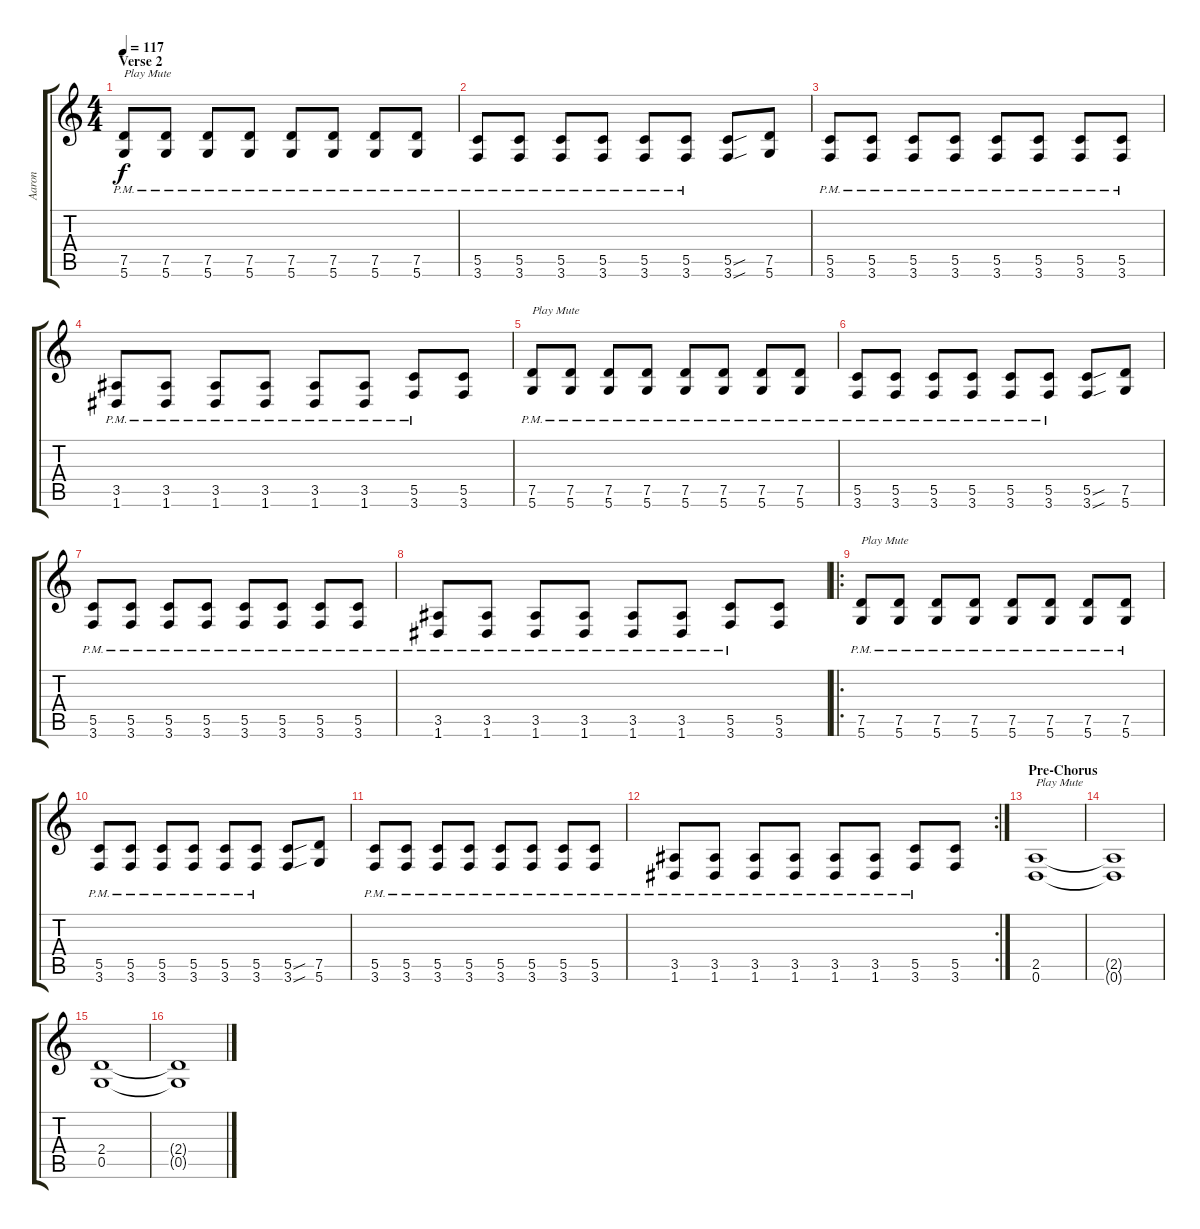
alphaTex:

\track ("Aaron" "Aaron") {instrument distortionguitar}
\staff {score tabs}
\tuning (D4 A3 F3 C3 G2 D2) {hide}
\ts (4 4)
\section ("" "Verse 2")
\tempo 117
\clef g2
\ks c
(7.5{pm} 5.6{pm}).8{txt "Play Mute" dy f} (7.5{pm} 5.6{pm}).8 (7.5{pm} 5.6{pm}).8 (7.5{pm} 5.6{pm}).8 (7.5{pm} 5.6{pm}).8 (7.5{pm} 5.6{pm}).8 (7.5{pm} 5.6{pm}).8 (7.5{pm} 5.6{pm}).8 |
(5.5{pm} 3.6{pm}).8 (5.5{pm} 3.6{pm}).8 (5.5{pm} 3.6{pm}).8 (5.5{pm} 3.6{pm}).8 (5.5{pm} 3.6{pm}).8 (5.5{pm} 3.6{pm}).8 (5.5{sou} 3.6{sou}).8 (7.5 5.6).8 |
(5.5{pm} 3.6{pm}).8 (5.5{pm} 3.6{pm}).8 (5.5{pm} 3.6{pm}).8 (5.5{pm} 3.6{pm}).8 (5.5{pm} 3.6{pm}).8 (5.5{pm} 3.6{pm}).8 (5.5{pm} 3.6{pm}).8 (5.5{pm} 3.6{pm}).8 |
(3.5{pm} 1.6{pm}).8 (3.5{pm} 1.6{pm}).8 (3.5{pm} 1.6{pm}).8 (3.5{pm} 1.6{pm}).8 (3.5{pm} 1.6{pm}).8 (3.5{pm} 1.6{pm}).8 (5.5{pm} 3.6{pm}).8 (5.5 3.6).8 |
(7.5{pm} 5.6{pm}).8{txt "Play Mute"} (7.5{pm} 5.6{pm}).8 (7.5{pm} 5.6{pm}).8 (7.5{pm} 5.6{pm}).8 (7.5{pm} 5.6{pm}).8 (7.5{pm} 5.6{pm}).8 (7.5{pm} 5.6{pm}).8 (7.5{pm} 5.6{pm}).8 |
(5.5{pm} 3.6{pm}).8 (5.5{pm} 3.6{pm}).8 (5.5{pm} 3.6{pm}).8 (5.5{pm} 3.6{pm}).8 (5.5{pm} 3.6{pm}).8 (5.5{pm} 3.6{pm}).8 (5.5{sou} 3.6{sou}).8 (7.5 5.6).8 |
(5.5{pm} 3.6{pm}).8 (5.5{pm} 3.6{pm}).8 (5.5{pm} 3.6{pm}).8 (5.5{pm} 3.6{pm}).8 (5.5{pm} 3.6{pm}).8 (5.5{pm} 3.6{pm}).8 (5.5{pm} 3.6{pm}).8 (5.5{pm} 3.6{pm}).8 |
(3.5{pm} 1.6{pm}).8 (3.5{pm} 1.6{pm}).8 (3.5{pm} 1.6{pm}).8 (3.5{pm} 1.6{pm}).8 (3.5{pm} 1.6{pm}).8 (3.5{pm} 1.6{pm}).8 (5.5{pm} 3.6{pm}).8 (5.5 3.6).8 |
\ro
(7.5{pm} 5.6{pm}).8{txt "Play Mute"} (7.5{pm} 5.6{pm}).8 (7.5{pm} 5.6{pm}).8 (7.5{pm} 5.6{pm}).8 (7.5{pm} 5.6{pm}).8 (7.5{pm} 5.6{pm}).8 (7.5{pm} 5.6{pm}).8 (7.5{pm} 5.6{pm}).8 |
(5.5{pm} 3.6{pm}).8 (5.5{pm} 3.6{pm}).8 (5.5{pm} 3.6{pm}).8 (5.5{pm} 3.6{pm}).8 (5.5{pm} 3.6{pm}).8 (5.5{pm} 3.6{pm}).8 (5.5{sou} 3.6{sou}).8 (7.5 5.6).8 |
(5.5{pm} 3.6{pm}).8 (5.5{pm} 3.6{pm}).8 (5.5{pm} 3.6{pm}).8 (5.5{pm} 3.6{pm}).8 (5.5{pm} 3.6{pm}).8 (5.5{pm} 3.6{pm}).8 (5.5{pm} 3.6{pm}).8 (5.5{pm} 3.6{pm}).8 |
\rc 2
(3.5{pm} 1.6{pm}).8 (3.5{pm} 1.6{pm}).8 (3.5{pm} 1.6{pm}).8 (3.5{pm} 1.6{pm}).8 (3.5{pm} 1.6{pm}).8 (3.5{pm} 1.6{pm}).8 (5.5{pm} 3.6{pm}).8 (5.5 3.6).8 |
\section ("" "Pre-Chorus")
(2.5 0.6).1{txt "Play Mute"} |
(2.5{t} 0.6{t}).1 |
(2.4 0.5).1 |
(2.4{t} 0.5{t}).1
